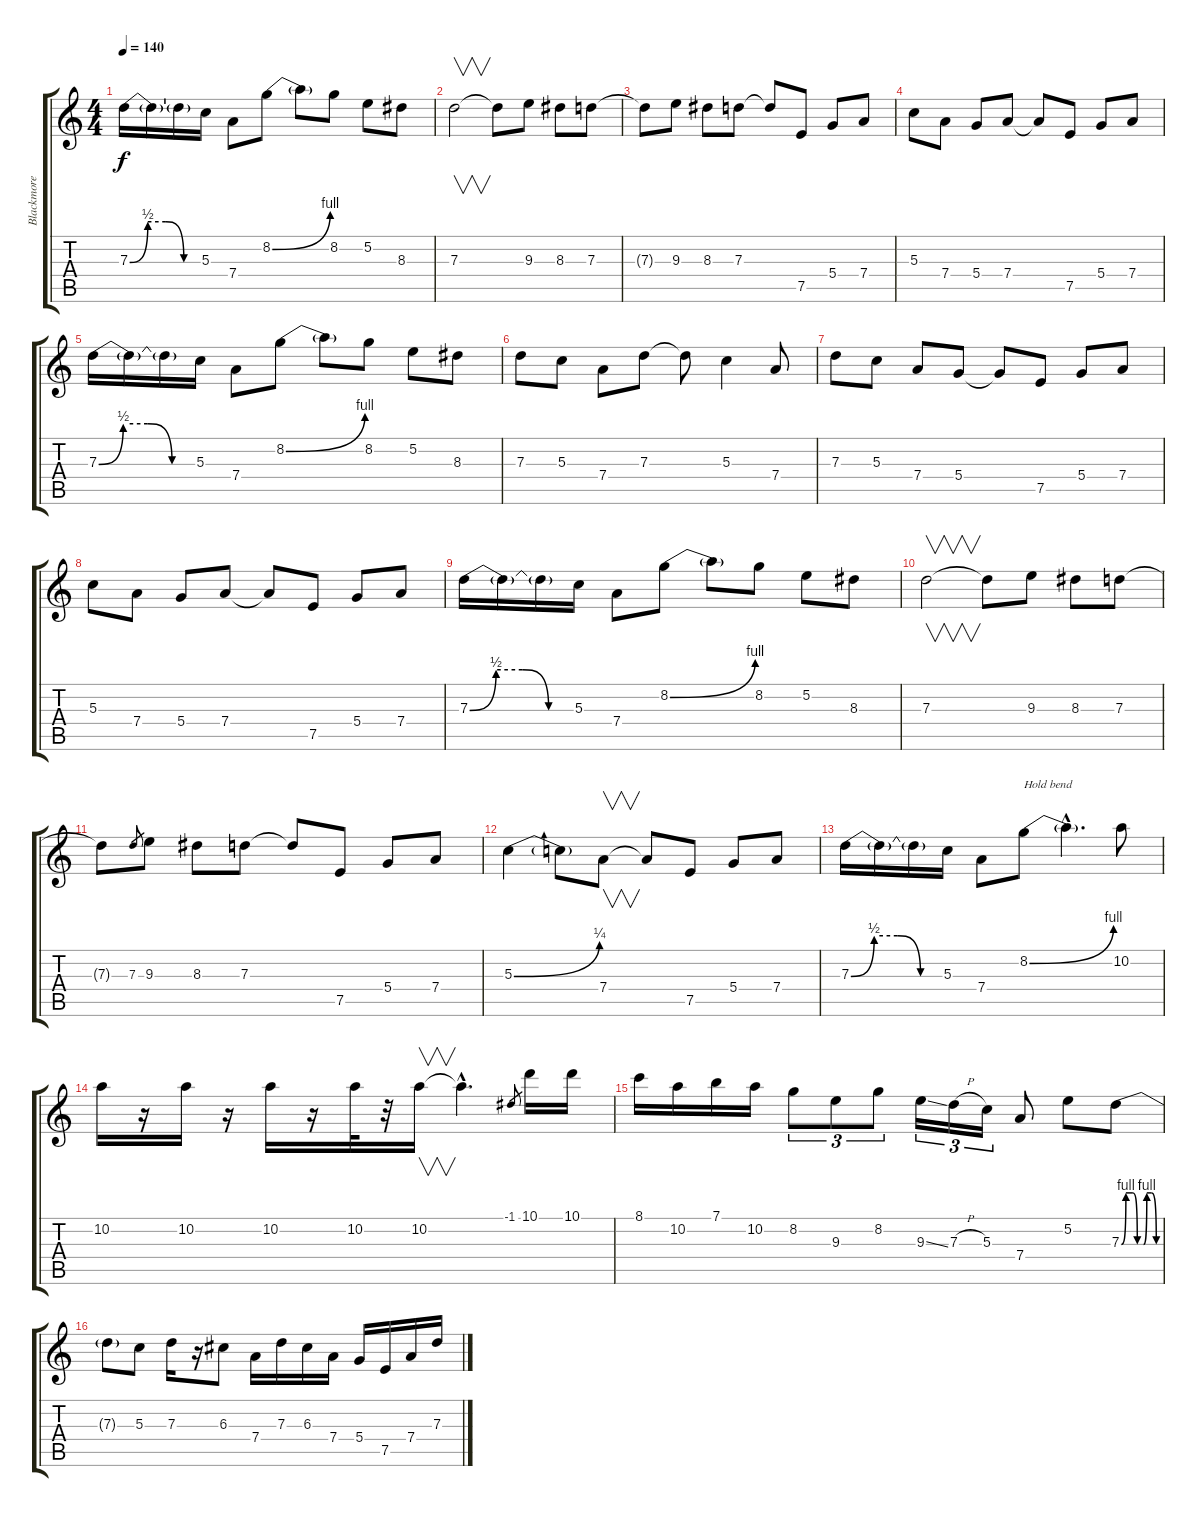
\track ("Blackmore" "Blackmore") {instrument distortionguitar}
\staff {score tabs}
\tuning (E4 B3 G3 D3 A2 E2) {hide}
\ts (4 4)
\tempo 140
\clef g2
\ks c
7.3{be (custom 0 0 15 2 30 2 45 0 60 0)}.16{dy f} 7.3{t}.16 7.3{t}.16 5.3.16 7.4.8 8.2{be (bend 0 0 60 4)}.8 8.2{t}.8 8.2.8 5.2.8 8.3.8 |
7.3.2{v} 7.3{t}.8 9.3.8 8.3.8 7.3.8 |
7.3{t}.8 9.3.8 8.3.8 7.3.8 7.3{t}.8 7.5.8 5.4.8 7.4.8 |
5.3.8 7.4.8 5.4.8 7.4.8 7.4{t}.8 7.5.8 5.4.8 7.4.8 |
7.3{be (custom 0 0 15 2 30 2 45 0 60 0)}.16 7.3{t}.16 7.3{t}.16 5.3.16 7.4.8 8.2{be (bend 0 0 60 4)}.8 8.2{t}.8 8.2.8 5.2.8 8.3.8 |
7.3.8 5.3.8 7.4.8 7.3.8 7.3{t}.8 5.3.4 7.4.8 |
7.3.8 5.3.8 7.4.8 5.4.8 5.4{t}.8 7.5.8 5.4.8 7.4.8 |
5.3.8 7.4.8 5.4.8 7.4.8 7.4{t}.8 7.5.8 5.4.8 7.4.8 |
7.3{be (custom 0 0 15 2 30 2 45 0 60 0)}.16 7.3{t}.16 7.3{t}.16 5.3.16 7.4.8 8.2{be (bend 0 0 60 4)}.8 8.2{t}.8 8.2.8 5.2.8 8.3.8 |
7.3.2{v} 7.3{t}.8 9.3.8 8.3.8 7.3.8 |
7.3{t}.8 7.3.8{gr} 9.3.8 8.3.8 7.3.8 7.3{t}.8 7.5.8 5.4.8 7.4.8 |
5.3{be (bend 0 0 60 1)}.4{volume 15 instrument overdrivenguitar} 5.3{t}.8 7.4.8{v} 7.4{t}.8 7.5.8 5.4.8 7.4.8 |
7.3{be (custom 0 0 15 2 30 2 45 0 60 0)}.16 7.3{t}.16 7.3{t}.16 5.3.16 7.4.8 8.2{be (bend 0 0 60 4)}.8{txt "Hold bend"} 8.2{hac t}.4{d} 10.2.8 |
10.2.16 r.16 10.2.16 r.16 10.2.16 r.16 10.2.32 r.32 10.2.16{v} 10.2{hac t}.4{d} -1.1.8{gr} 10.1.16 10.1.16 |
8.1.16 10.2.16 7.1.16 10.2.16 8.2.8{tu (3 2)} 9.3.8{tu (3 2)} 8.2.8{tu (3 2)} 9.3{ss}.16{tu (3 2)} 7.3{h}.16{tu (3 2)} 5.3.16{tu (3 2)} 7.4.8 5.2.8 7.3{be (custom 0 0 7 4 18 4 25 0 35 0 40 4 47 4 55 0 60 0)}.8 |
7.3{t}.8 5.3.8 7.3.16 r.16 6.3.8 7.4.16 7.3.16 6.3.16 7.4.16 5.4.16 7.5.16 7.4.16 7.3.16
